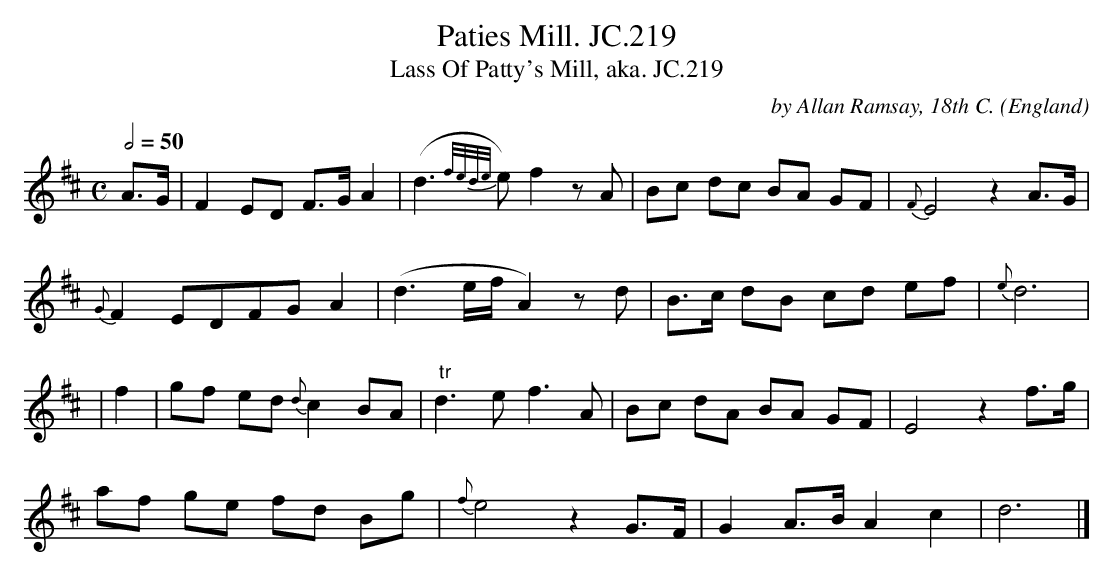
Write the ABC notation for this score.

X:1
T:Paties Mill. JC.219
T:Lass Of Patty's Mill, aka. JC.219
C:by Allan Ramsay, 18th C.
L:1/8
M:C
O:England
Q:2/4=50
K:D
A>G|F2ED F>GA2|(d3{f/e/d/e/}e)f2zA|\
Bc dc BA GF|{F}E4z2A>G|!
{G}F2EDFGA2|(d3e/f/A2)zd|B>c dB cd ef|{e}d6|!
|f2|gf ed {d}c2BA|" tr"d3ef3A|Bc dA BA GF|E4z2f>g|!
af ge fd Bg|{f}e4z2G>F|G2A>BA2c2|d6|]
